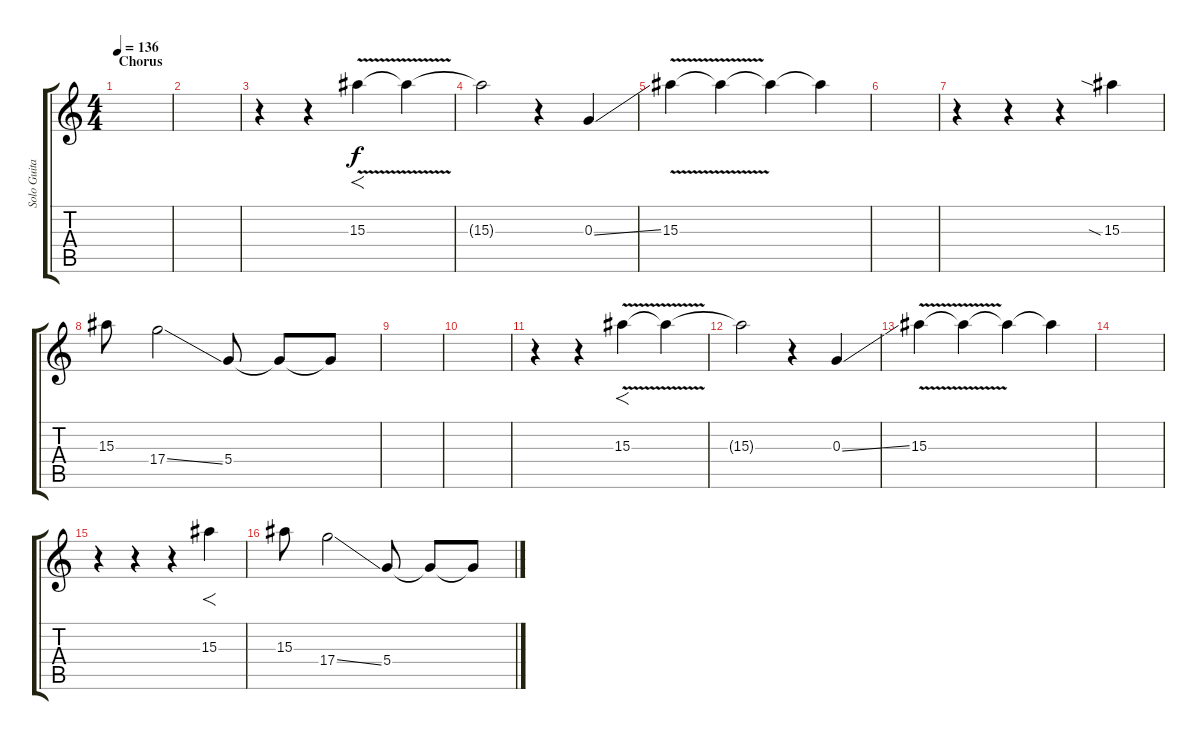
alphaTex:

\track ("Solo Guitar" "Solo Guita") {instrument overdrivenguitar}
\staff {score tabs}
\tuning (E4 B3 G3 D3 A2 E2) {hide}
\ts (4 4)
\section ("" "Chorus")
\tempo 136
\clef g2
\ks c
|
|
r.4 r.4 15.3{v}.4{f} 15.3{t}.4 |
15.3{t}.2 r.4 0.3{ss}.4 |
15.3{v}.4 15.3{t}.4 15.3{t}.4 15.3{t}.4 |
|
r.4 r.4 r.4 15.3{sia}.4 |
15.3.8 17.4{ss}.2 5.4.8 5.4{t}.8 5.4{t}.8 |
|
|
r.4 r.4 15.3{v}.4{f} 15.3{t}.4 |
15.3{t}.2 r.4 0.3{ss}.4 |
15.3{v}.4 15.3{t}.4 15.3{t}.4 15.3{t}.4 |
|
r.4 r.4 r.4 15.3.4{f} |
15.3.8 17.4{ss}.2 5.4.8 5.4{t}.8 5.4{t}.8
